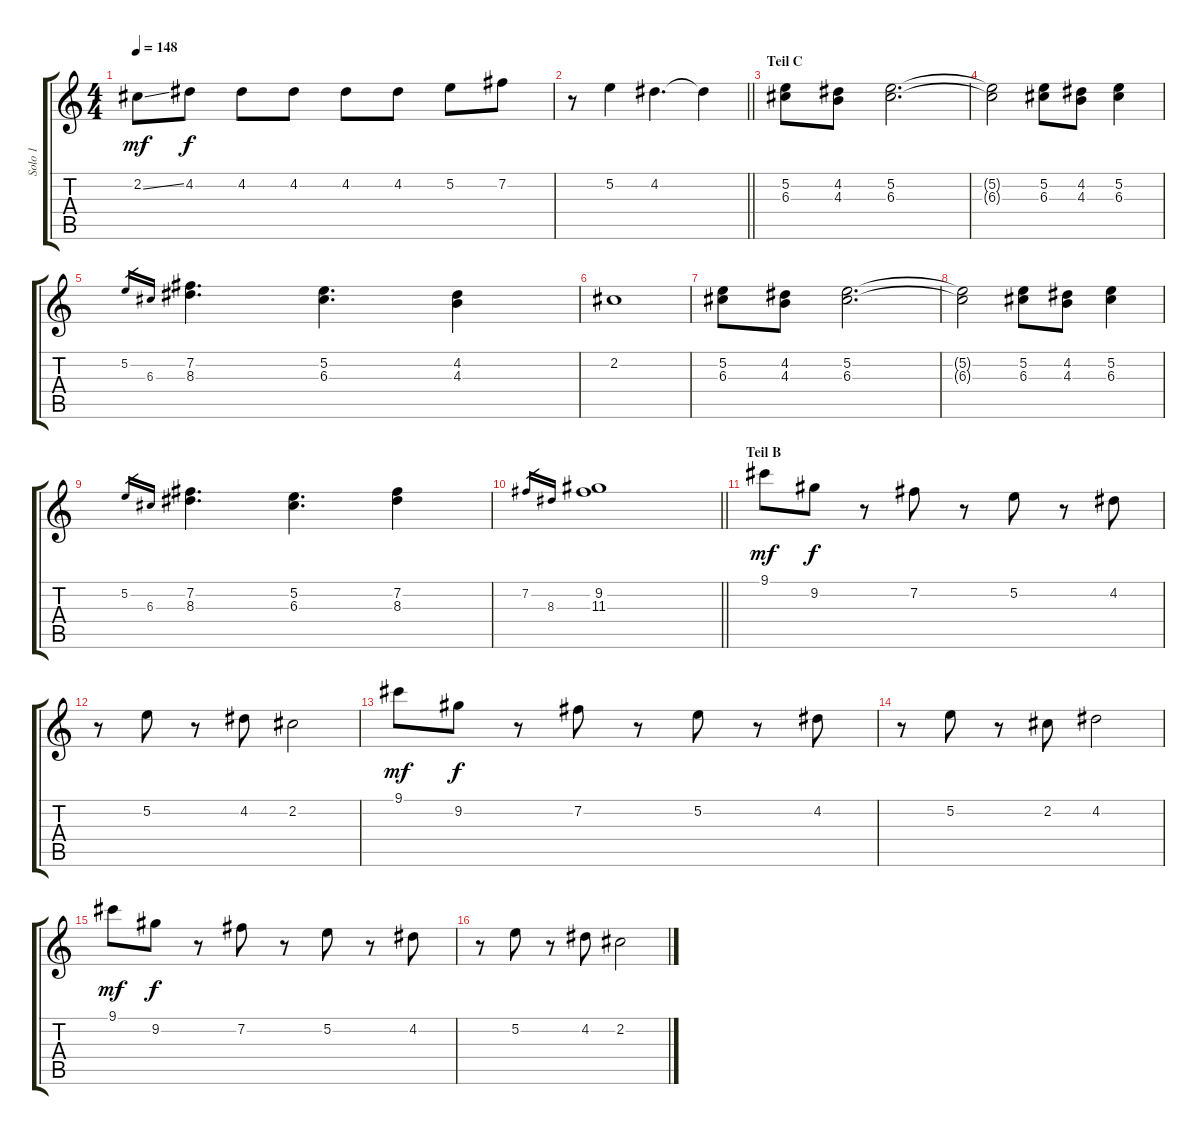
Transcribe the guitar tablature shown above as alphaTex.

\track ("Solo 1" "Solo 1") {instrument acousticguitarsteel}
\staff {score tabs}
\tuning (E4 B3 G3 D3 A2 E2) {hide}
\ts (4 4)
\tempo 148
\clef g2
\ks c
2.2{ss}.8{dy mf} 4.2.8{dy f} 4.2.8 4.2.8 4.2.8 4.2.8 5.2.8 7.2.8 |
\barLineRight lightlight
r.8 5.2.4 4.2.4{d} 4.2{t}.4 |
\section ("" "Teil C")
(5.2 6.3).8 (4.2 4.3).8 (5.2 6.3).2{d} |
(5.2{t} 6.3{t}).2 (5.2 6.3).8 (4.2 4.3).8 (5.2 6.3).4 |
5.2.16{gr} 6.3.16{gr} (7.2 8.3).4{d} (5.2 6.3).4{d} (4.2 4.3).4 |
2.2.1 |
(5.2 6.3).8 (4.2 4.3).8 (5.2 6.3).2{d} |
(5.2{t} 6.3{t}).2 (5.2 6.3).8 (4.2 4.3).8 (5.2 6.3).4 |
5.2.16{gr} 6.3.16{gr} (7.2 8.3).4{d} (5.2 6.3).4{d} (7.2 8.3).4 |
\barLineRight lightlight
7.2.16{gr} 8.3.16{gr} (9.2 11.3).1 |
\section ("" "Teil B")
9.1.8{dy mf} 9.2.8{dy f} r.8 7.2.8 r.8 5.2.8 r.8 4.2.8 |
r.8 5.2.8 r.8 4.2.8 2.2.2 |
9.1.8{dy mf} 9.2.8{dy f} r.8 7.2.8 r.8 5.2.8 r.8 4.2.8 |
r.8 5.2.8 r.8 2.2.8 4.2.2 |
9.1.8{dy mf} 9.2.8{dy f} r.8 7.2.8 r.8 5.2.8 r.8 4.2.8 |
r.8 5.2.8 r.8 4.2.8 2.2.2
